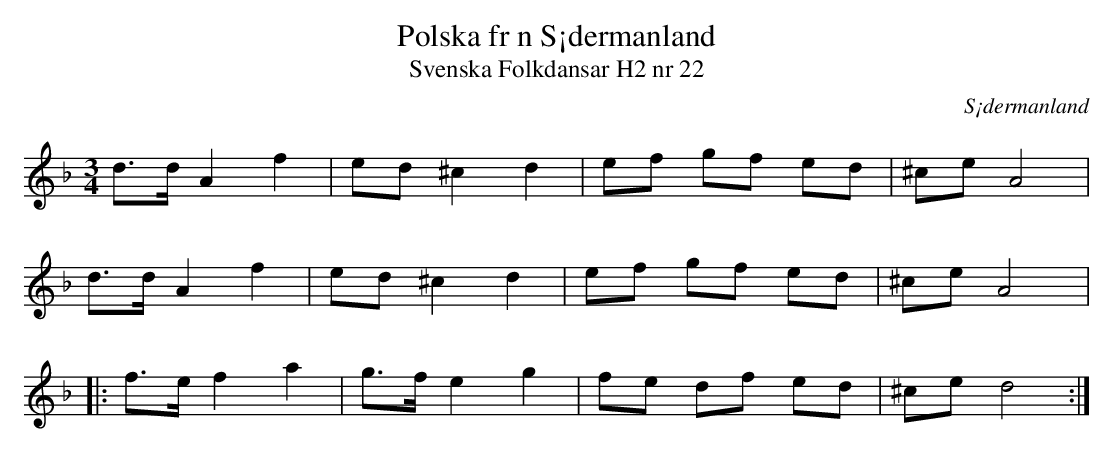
X:1
T:Polska fr n S¡dermanland
T:Svenska Folkdansar H2 nr 22
O:S¡dermanland
M:3/4
L:1/8
K:Dm
d>d A2 f2 | ed ^c2 d2 | ef gf ed | ^ce A4 |
d>d A2 f2 | ed ^c2 d2 | ef gf ed | ^ce A4 |:
f>e f2 a2 | g>f e2 g2 | fe df ed | ^ce d4 :|
